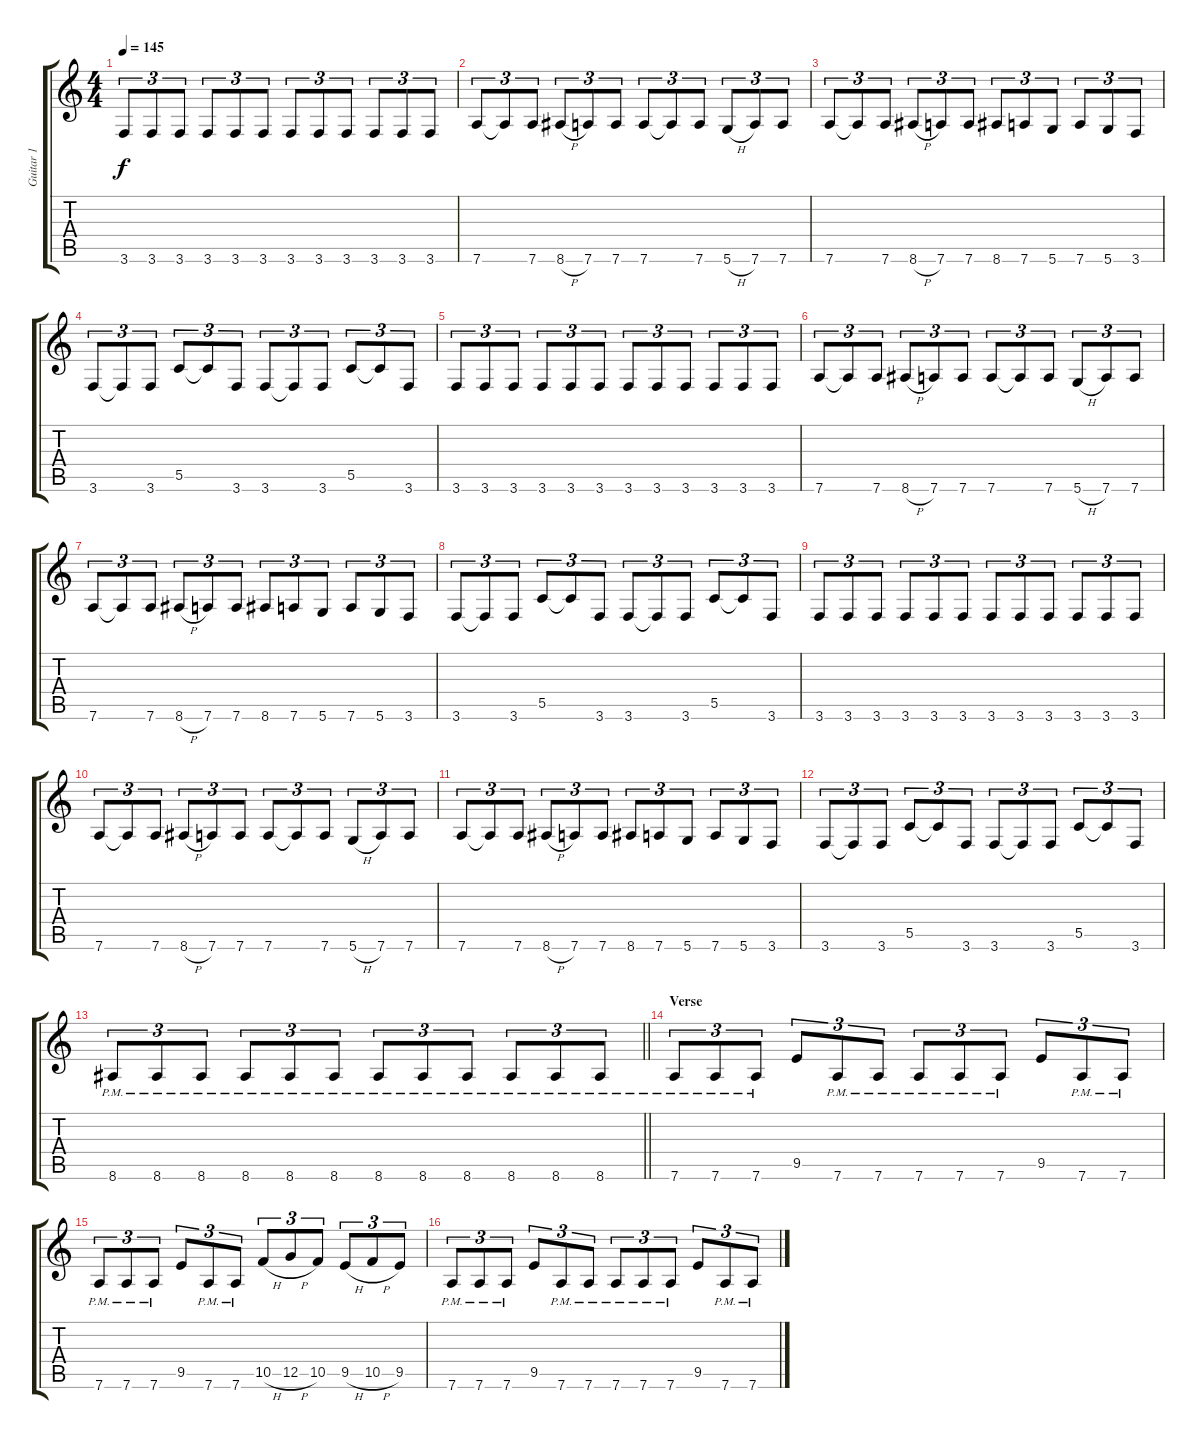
\track ("Guitar 1" "Guitar 1") {instrument distortionguitar}
\staff {score tabs}
\tuning (D4 A3 F3 C3 G2 D2) {hide}
\ts (4 4)
\tempo 145
\clef g2
\ks c
3.6.8{tu (3 2) dy f} 3.6.8{tu (3 2)} 3.6.8{tu (3 2)} 3.6.8{tu (3 2)} 3.6.8{tu (3 2)} 3.6.8{tu (3 2)} 3.6.8{tu (3 2)} 3.6.8{tu (3 2)} 3.6.8{tu (3 2)} 3.6.8{tu (3 2)} 3.6.8{tu (3 2)} 3.6.8{tu (3 2)} |
7.6.8{tu (3 2)} 7.6{t}.8{tu (3 2)} 7.6.8{tu (3 2)} 8.6{h}.8{tu (3 2)} 7.6.8{tu (3 2)} 7.6.8{tu (3 2)} 7.6.8{tu (3 2)} 7.6{t}.8{tu (3 2)} 7.6.8{tu (3 2)} 5.6{h}.8{tu (3 2)} 7.6.8{tu (3 2)} 7.6.8{tu (3 2)} |
7.6.8{tu (3 2)} 7.6{t}.8{tu (3 2)} 7.6.8{tu (3 2)} 8.6{h}.8{tu (3 2)} 7.6.8{tu (3 2)} 7.6.8{tu (3 2)} 8.6.8{tu (3 2)} 7.6.8{tu (3 2)} 5.6.8{tu (3 2)} 7.6.8{tu (3 2)} 5.6.8{tu (3 2)} 3.6.8{tu (3 2)} |
3.6.8{tu (3 2)} 3.6{t}.8{tu (3 2)} 3.6.8{tu (3 2)} 5.5.8{tu (3 2)} 5.5{t}.8{tu (3 2)} 3.6.8{tu (3 2)} 3.6.8{tu (3 2)} 3.6{t}.8{tu (3 2)} 3.6.8{tu (3 2)} 5.5.8{tu (3 2)} 5.5{t}.8{tu (3 2)} 3.6.8{tu (3 2)} |
3.6.8{tu (3 2)} 3.6.8{tu (3 2)} 3.6.8{tu (3 2)} 3.6.8{tu (3 2)} 3.6.8{tu (3 2)} 3.6.8{tu (3 2)} 3.6.8{tu (3 2)} 3.6.8{tu (3 2)} 3.6.8{tu (3 2)} 3.6.8{tu (3 2)} 3.6.8{tu (3 2)} 3.6.8{tu (3 2)} |
7.6.8{tu (3 2)} 7.6{t}.8{tu (3 2)} 7.6.8{tu (3 2)} 8.6{h}.8{tu (3 2)} 7.6.8{tu (3 2)} 7.6.8{tu (3 2)} 7.6.8{tu (3 2)} 7.6{t}.8{tu (3 2)} 7.6.8{tu (3 2)} 5.6{h}.8{tu (3 2)} 7.6.8{tu (3 2)} 7.6.8{tu (3 2)} |
7.6.8{tu (3 2)} 7.6{t}.8{tu (3 2)} 7.6.8{tu (3 2)} 8.6{h}.8{tu (3 2)} 7.6.8{tu (3 2)} 7.6.8{tu (3 2)} 8.6.8{tu (3 2)} 7.6.8{tu (3 2)} 5.6.8{tu (3 2)} 7.6.8{tu (3 2)} 5.6.8{tu (3 2)} 3.6.8{tu (3 2)} |
3.6.8{tu (3 2)} 3.6{t}.8{tu (3 2)} 3.6.8{tu (3 2)} 5.5.8{tu (3 2)} 5.5{t}.8{tu (3 2)} 3.6.8{tu (3 2)} 3.6.8{tu (3 2)} 3.6{t}.8{tu (3 2)} 3.6.8{tu (3 2)} 5.5.8{tu (3 2)} 5.5{t}.8{tu (3 2)} 3.6.8{tu (3 2)} |
3.6.8{tu (3 2)} 3.6.8{tu (3 2)} 3.6.8{tu (3 2)} 3.6.8{tu (3 2)} 3.6.8{tu (3 2)} 3.6.8{tu (3 2)} 3.6.8{tu (3 2)} 3.6.8{tu (3 2)} 3.6.8{tu (3 2)} 3.6.8{tu (3 2)} 3.6.8{tu (3 2)} 3.6.8{tu (3 2)} |
7.6.8{tu (3 2)} 7.6{t}.8{tu (3 2)} 7.6.8{tu (3 2)} 8.6{h}.8{tu (3 2)} 7.6.8{tu (3 2)} 7.6.8{tu (3 2)} 7.6.8{tu (3 2)} 7.6{t}.8{tu (3 2)} 7.6.8{tu (3 2)} 5.6{h}.8{tu (3 2)} 7.6.8{tu (3 2)} 7.6.8{tu (3 2)} |
7.6.8{tu (3 2)} 7.6{t}.8{tu (3 2)} 7.6.8{tu (3 2)} 8.6{h}.8{tu (3 2)} 7.6.8{tu (3 2)} 7.6.8{tu (3 2)} 8.6.8{tu (3 2)} 7.6.8{tu (3 2)} 5.6.8{tu (3 2)} 7.6.8{tu (3 2)} 5.6.8{tu (3 2)} 3.6.8{tu (3 2)} |
3.6.8{tu (3 2)} 3.6{t}.8{tu (3 2)} 3.6.8{tu (3 2)} 5.5.8{tu (3 2)} 5.5{t}.8{tu (3 2)} 3.6.8{tu (3 2)} 3.6.8{tu (3 2)} 3.6{t}.8{tu (3 2)} 3.6.8{tu (3 2)} 5.5.8{tu (3 2)} 5.5{t}.8{tu (3 2)} 3.6.8{tu (3 2)} |
\barLineRight lightlight
8.6{pm}.8{tu (3 2)} 8.6{pm}.8{tu (3 2)} 8.6{pm}.8{tu (3 2)} 8.6{pm}.8{tu (3 2)} 8.6{pm}.8{tu (3 2)} 8.6{pm}.8{tu (3 2)} 8.6{pm}.8{tu (3 2)} 8.6{pm}.8{tu (3 2)} 8.6{pm}.8{tu (3 2)} 8.6{pm}.8{tu (3 2)} 8.6{pm}.8{tu (3 2)} 8.6{pm}.8{tu (3 2)} |
\section ("" "Verse")
7.6{pm}.8{tu (3 2)} 7.6{pm}.8{tu (3 2)} 7.6{pm}.8{tu (3 2)} 9.5.8{tu (3 2)} 7.6{pm}.8{tu (3 2)} 7.6{pm}.8{tu (3 2)} 7.6{pm}.8{tu (3 2)} 7.6{pm}.8{tu (3 2)} 7.6{pm}.8{tu (3 2)} 9.5.8{tu (3 2)} 7.6{pm}.8{tu (3 2)} 7.6{pm}.8{tu (3 2)} |
7.6{pm}.8{tu (3 2)} 7.6{pm}.8{tu (3 2)} 7.6{pm}.8{tu (3 2)} 9.5.8{tu (3 2)} 7.6{pm}.8{tu (3 2)} 7.6{pm}.8{tu (3 2)} 10.5{h}.8{tu (3 2)} 12.5{h}.8{tu (3 2)} 10.5.8{tu (3 2)} 9.5{h}.8{tu (3 2)} 10.5{h}.8{tu (3 2)} 9.5.8{tu (3 2)} |
7.6{pm}.8{tu (3 2)} 7.6{pm}.8{tu (3 2)} 7.6{pm}.8{tu (3 2)} 9.5.8{tu (3 2)} 7.6{pm}.8{tu (3 2)} 7.6{pm}.8{tu (3 2)} 7.6{pm}.8{tu (3 2)} 7.6{pm}.8{tu (3 2)} 7.6{pm}.8{tu (3 2)} 9.5.8{tu (3 2)} 7.6{pm}.8{tu (3 2)} 7.6{pm}.8{tu (3 2)}
